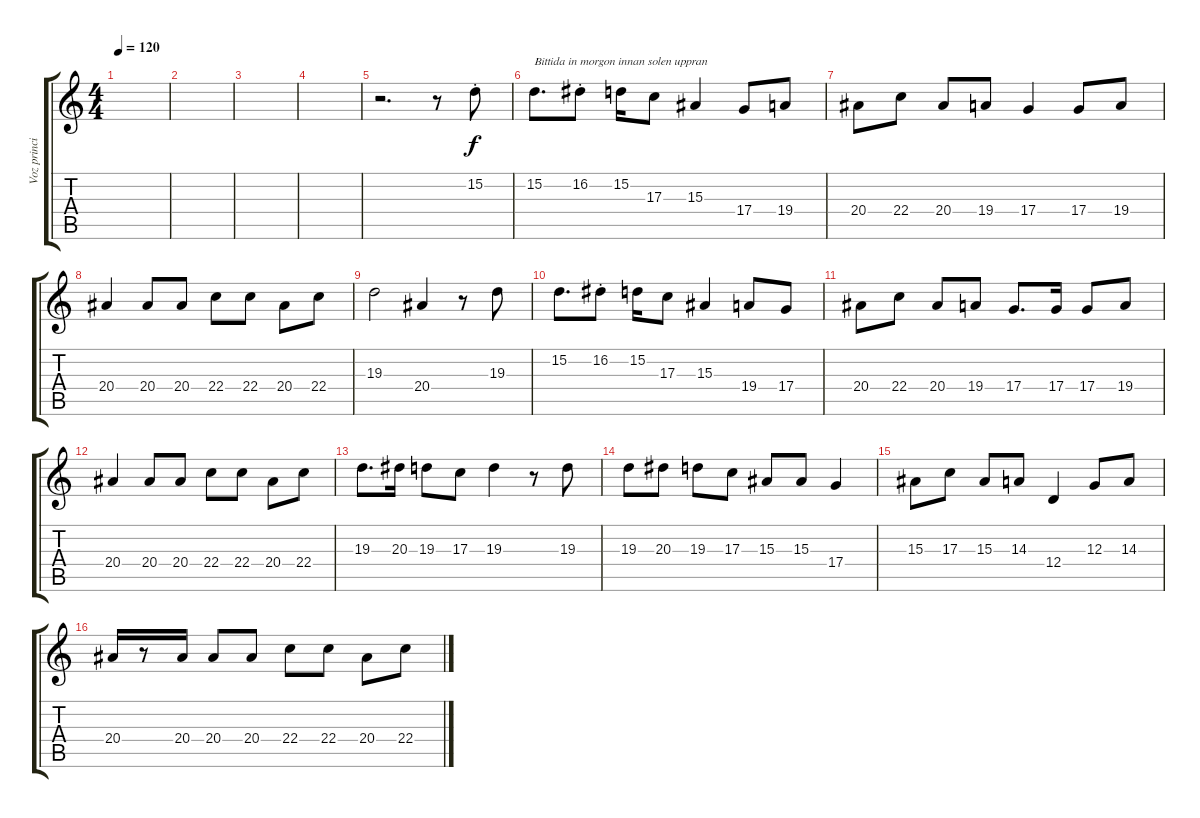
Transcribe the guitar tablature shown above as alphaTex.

\track ("Voz principal" "Voz princi") {instrument choiraahs}
\staff {score tabs}
\tuning (E4 B3 G3 D3 A2 E2) {hide}
\ts (4 4)
\tempo 120
\clef g2
\ks c
|
|
|
|
r.2{d} r.8 15.2{st}.8 |
15.2.8{d txt "Bittida in morgon innan solen uppran "} 16.2{st}.8 15.2.16 17.3.8 15.3.4 17.4.8 19.4.8 |
20.4.8 22.4.8 20.4.8 19.4.8 17.4.4 17.4.8 19.4.8 |
20.4.4 20.4.8 20.4.8 22.4.8 22.4.8 20.4.8 22.4.8 |
19.3.2 20.4.4 r.8 19.3.8 |
15.2.8{d} 16.2{st}.8 15.2.16 17.3.8 15.3.4 19.4.8 17.4.8 |
20.4.8 22.4.8 20.4.8 19.4.8 17.4.8{d} 17.4.16 17.4.8 19.4.8 |
20.4.4 20.4.8 20.4.8 22.4.8 22.4.8 20.4.8 22.4.8 |
19.3.8{d} 20.3.16 19.3.8 17.3.8 19.3.4 r.8 19.3.8 |
19.3.8 20.3.8 19.3.8 17.3.8 15.3.8 15.3.8 17.4.4 |
15.3.8 17.3.8 15.3.8 14.3.8 12.4.4 12.3.8 14.3.8 |
20.4.16 r.8 20.4.16 20.4.8 20.4.8 22.4.8 22.4.8 20.4.8 22.4.8
